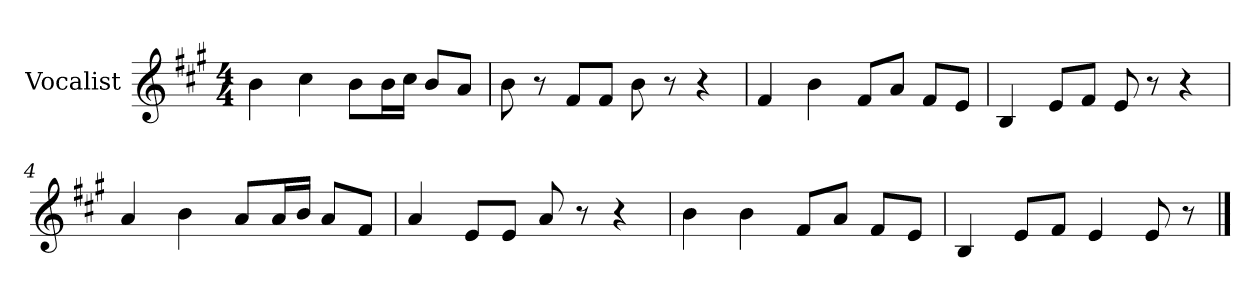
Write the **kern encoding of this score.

**kern
*part1
*staff1
*I"Vocalist
*k[f#c#g#]
*A:
*M4/4
=
4b
4cc#
8bL
16bL
16cc#JJ
8bL
8aJ
=1
8b
8r
8f#L
8f#J
8b
8r
4r
=2
4f#
4b
8f#L
8aJ
8f#L
8eJ
=3
4B
8eL
8f#J
8e
8r
4r
=4
4a
4b
8aL
16aL
16bJJ
8aL
8f#J
=5
4a
8eL
8eJ
8a
8r
4r
=6
4b
4b
8f#L
8aJ
8f#L
8eJ
=7
4B
8eL
8f#J
4e
8e
8r
==
*-
